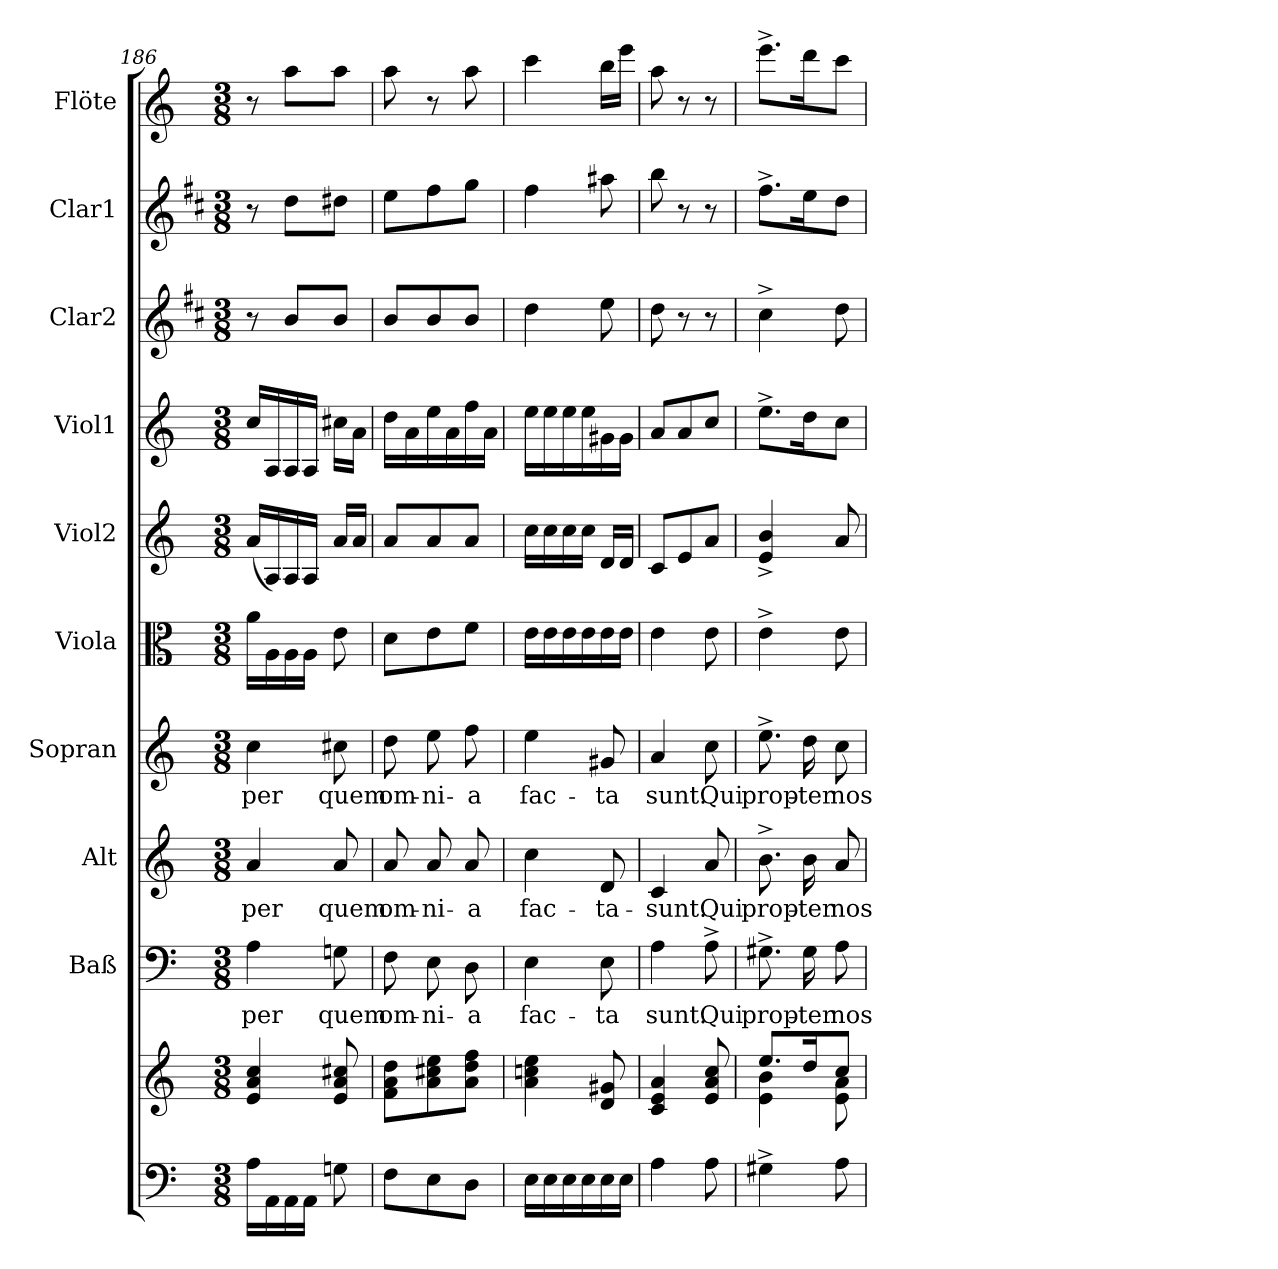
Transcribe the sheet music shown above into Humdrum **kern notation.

**kern	**kern	**kern	**text	**kern	**text	**kern	**text	**kern	**kern	**kern	**kern	**kern	**kern
*part10	*part10	*part9	*part9	*part8	*part8	*part7	*part7	*part6	*part5	*part4	*part3	*part2	*part1
*staff11	*staff10	*staff9	*staff9	*staff8	*staff8	*staff7	*staff7	*staff6	*staff5	*staff4	*staff3	*staff2	*staff1
*	*	*I"Baß	*	*I"Alt	*	*I"Sopran	*	*I"Viola	*I"Viol2	*I"Viol1	*I"Clar2	*I"Clar1	*I"Flöte
*	*	*	*	*	*	*	*	*I'Vla	*	*	*I'Cl	*I'Cl	*I'Fl
*clefF4	*clefG2	*clefF4	*	*clefG2	*	*clefG2	*	*clefC3	*clefG2	*clefG2	*clefG2	*clefG2	*clefG2
*	*	*	*	*	*	*	*	*	*	*	*ITrd1c2	*ITrd1c2	*
*k[]	*k[]	*k[]	*	*k[]	*	*k[]	*	*k[]	*k[]	*k[]	*k[]	*k[]	*k[]
*C:	*C:	*C:	*	*C:	*	*C:	*	*C:	*C:	*C:	*C:	*C:	*C:
*M3/8	*M3/8	*M3/8	*	*M3/8	*	*M3/8	*	*M3/8	*M3/8	*M3/8	*M3/8	*M3/8	*M3/8
=186	=186	=186	=186	=186	=186	=186	=186	=186	=186	=186	=186	=186	=186
!	!	!	!LO:LY:b	!	!LO:LY:b	!	!LO:LY:b	!	!	!	!	!	!
16A\LL	4e/ 4a/ 4cc/	4A\	per	4a/	per	4cc\	per	16a\LL	(<16a/LL	16cc/LL	8r	8r	8r
16AA\	.	.	.	.	.	.	.	16A\	16A/)	16A/	.	.	.
16AA\	.	.	.	.	.	.	.	16A\	16A/	16A/	8a/L	8cc\L	8aa\L
16AA\JJ	.	.	.	.	.	.	.	16A\JJ	16A/JJ	16A/JJ	.	.	.
!	!	!	!LO:LY:b	!	!LO:LY:b	!	!LO:LY:b	!	!	!	!	!	!
8Gn\	8e/ 8a/ 8cc#X/	8Gn\	quem	8a/	quem	8cc#X\	quem	8e\	16a/LL	16cc#X\LL	8a/J	8cc#X\J	8aa\J
.	.	.	.	.	.	.	.	.	16a/JJ	16a\JJ	.	.	.
!!LO:PB:g=z
=187	=187	=187	=187	=187	=187	=187	=187	=187	=187	=187	=187	=187	=187
!	!	!	!LO:LY:b	!	!LO:LY:b	!	!LO:LY:b	!	!	!	!	!	!
8F\L	8f\ 8a\ 8dd\L	8F\	om-	8a/	om-	8dd\	om-	8d\L	8a/L	16dd\LL	8a/L	8dd\L	8aa\
.	.	.	.	.	.	.	.	.	.	16a\	.	.	.
!	!	!	!LO:LY:b	!	!LO:LY:b	!	!LO:LY:b	!	!	!	!	!	!
8E\	8a\ 8cc#X\ 8ee\	8E\	-ni-	8a/	-ni-	8ee\	-ni-	8e\	8a/	16ee\	8a/	8ee\	8r
.	.	.	.	.	.	.	.	.	.	16a\	.	.	.
!	!	!	!LO:LY:b	!	!LO:LY:b	!	!LO:LY:b	!	!	!	!	!	!
8D\J	8a\ 8dd\ 8ff\J	8D\	-a	8a/	-a	8ff\	-a	8f\J	8a/J	16ff\	8a/J	8ff\J	8aa\
.	.	.	.	.	.	.	.	.	.	16a\JJ	.	.	.
=188	=188	=188	=188	=188	=188	=188	=188	=188	=188	=188	=188	=188	=188
!	!	!	!LO:LY:b	!	!LO:LY:b	!	!LO:LY:b	!	!	!	!	!	!
16E\LL	4a\ 4ccn\ 4ee\	4E\	fac-	4cc\	fac-	4ee\	fac-	16e\LL	16cc\LL	16ee\LL	4cc\	4ee\	4ccc\
16E\	.	.	.	.	.	.	.	16e\	16cc\	16ee\	.	.	.
16E\	.	.	.	.	.	.	.	16e\	16cc\	16ee\	.	.	.
16E\	.	.	.	.	.	.	.	16e\	16cc\JJ	16ee\	.	.	.
!	!	!	!LO:LY:b	!	!LO:LY:b	!	!LO:LY:b	!	!	!	!	!	!
16E\	8d/ 8g#X/	8E\	-ta	8d/	-ta-	8g#X/	-ta	16e\	16d/LL	16g#X\	8dd\	8gg#X\	16bb\LL
16E\JJ	.	.	.	.	.	.	.	16e\JJ	16d/JJ	16g#\JJ	.	.	16eee\JJ
=189	=189	=189	=189	=189	=189	=189	=189	=189	=189	=189	=189	=189	=189
!	!	!	!LO:LY:b	!	!LO:LY:b	!	!LO:LY:b	!	!	!	!	!	!
4A\	4c/ 4e/ 4a/	4A\	sunt.	4c/	-sunt.	4a/	sunt.	4e\	8c/L	8a/L	8cc\	8aa\	8aa\
.	.	.	.	.	.	.	.	.	8e/	8a/	8r	8r	8r
!	!	!	!LO:LY:b	!	!LO:LY:b	!	!LO:LY:b	!	!	!	!	!	!
8A\	8e/ 8a/ 8cc/	8A^>\	Qui	8a/	Qui	8cc\	Qui	8e\	8a/J	8cc/J	8r	8r	8r
=190	=190	=190	=190	=190	=190	=190	=190	=190	=190	=190	=190	=190	=190
*	*^	*	*	*	*	*	*	*	*	*	*	*	*
!	!	!	!	!LO:LY:b	!	!LO:LY:b	!	!LO:LY:b	!	!	!	!	!	!
4G#X^>\	8.ee/L	4e\ 4b\	8.G#X^>\	prop-	8.b^>\	prop-	8.ee^>\	prop-	4e^>\	4e/^< 4b/^<	8.ee^>\L	4b^>\	8.ee^>\L	8.eee^>\L
!	!	!	!	!LO:LY:b	!	!LO:LY:b	!	!LO:LY:b	!	!	!	!	!	!
.	16dd/k	.	16G#\	-ter	16b\	-ter	16dd\	-ter	.	.	16dd\k	.	16dd\k	16ddd\k
!	!	!	!	!LO:LY:b	!	!LO:LY:b	!	!LO:LY:b	!	!	!	!	!	!
8A\	8cc/J	8e\ 8a\	8A\	nos	8a/	nos	8cc\	nos	8e\	8a/	8cc\J	8cc\	8cc\J	8ccc\J
*	*v	*v	*	*	*	*	*	*	*	*	*	*	*	*
=	=	=	=	=	=	=	=	=	=	=	=	=	=
*-	*-	*-	*-	*-	*-	*-	*-	*-	*-	*-	*-	*-	*-
